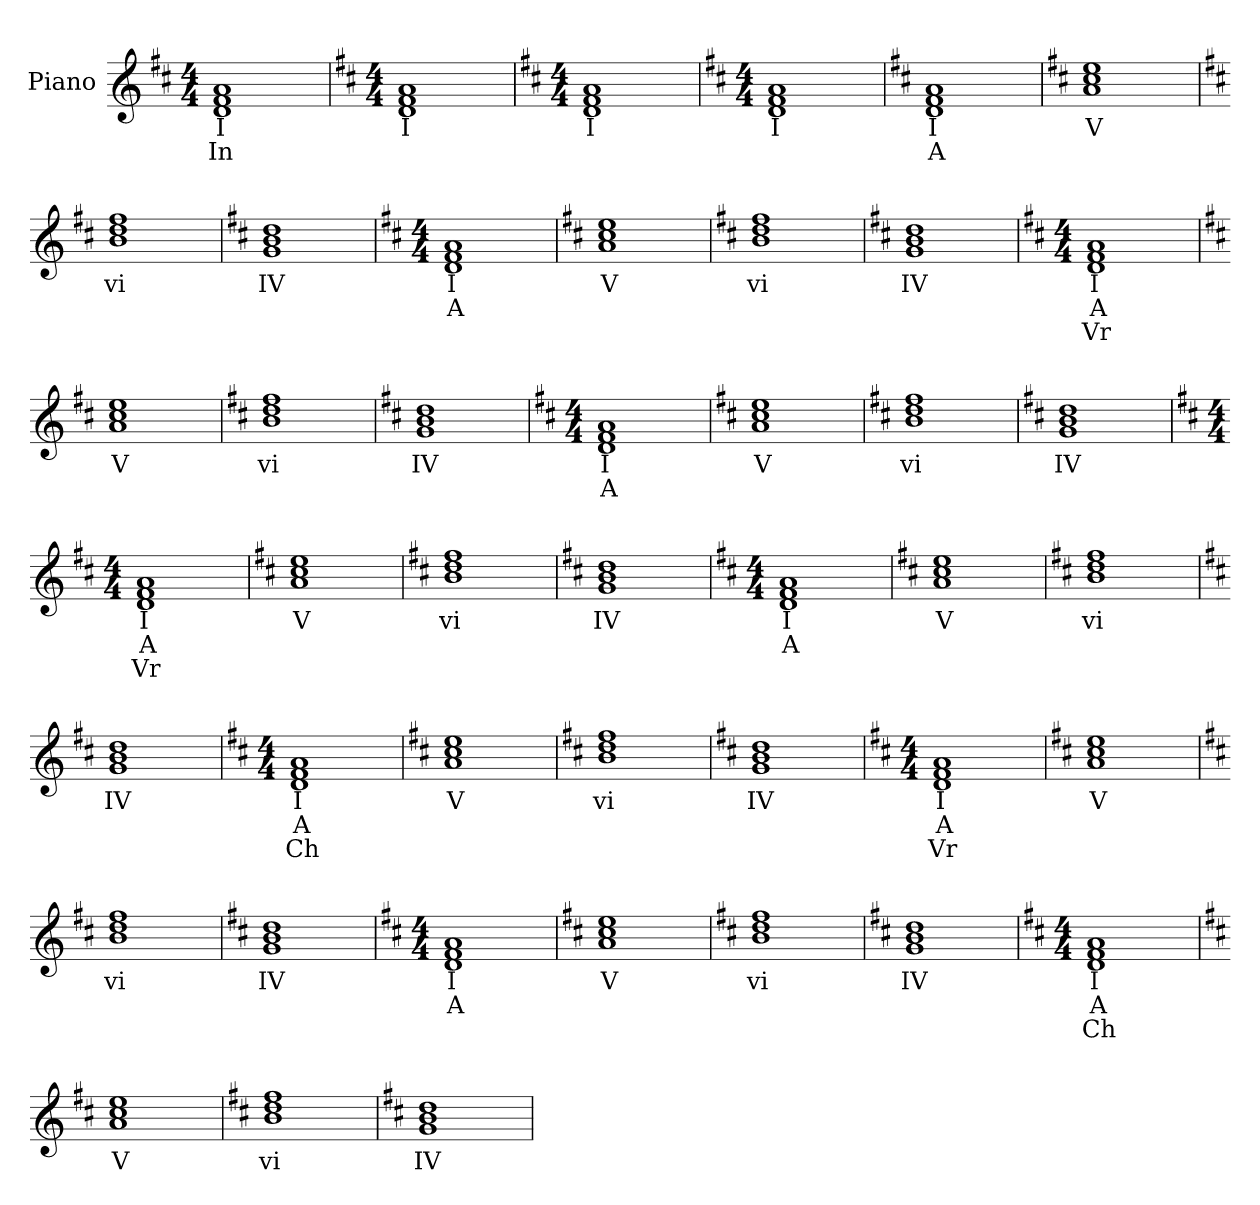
**kern	**text	**text	**text
*part1	*part1	*part1	*part1
*staff1	*staff1	*staff1	*staff1
*I"Piano	*	*	*
*I'Pno	*	*	*
*k[f#c#]	*	*	*
*D:	*	*	*
*M4/4	*	*	*
=	=	=	=
1d 1f# 1a	I	In	.
=	=	=	=
*k[f#c#]	*	*	*
*D:	*	*	*
*M4/4	*	*	*
1d 1f# 1a	I	.	.
=	=	=	=
*k[f#c#]	*	*	*
*D:	*	*	*
*M4/4	*	*	*
1d 1f# 1a	I	.	.
=	=	=	=
*k[f#c#]	*	*	*
*D:	*	*	*
*M4/4	*	*	*
1d 1f# 1a	I	.	.
=	=	=	=
*k[f#c#]	*	*	*
*D:	*	*	*
1d 1f# 1a	I	A	.
=	=	=	=
*k[f#c#]	*	*	*
*D:	*	*	*
1a 1cc# 1ee	V	.	.
=	=	=	=
*k[f#c#]	*	*	*
*D:	*	*	*
1b 1dd 1ff#	vi	.	.
=	=	=	=
*k[f#c#]	*	*	*
*D:	*	*	*
1g 1b 1dd	IV	.	.
=	=	=	=
*k[f#c#]	*	*	*
*D:	*	*	*
*M4/4	*	*	*
1d 1f# 1a	I	A	.
=	=	=	=
*k[f#c#]	*	*	*
*D:	*	*	*
1a 1cc# 1ee	V	.	.
=	=	=	=
*k[f#c#]	*	*	*
*D:	*	*	*
1b 1dd 1ff#	vi	.	.
=	=	=	=
*k[f#c#]	*	*	*
*D:	*	*	*
1g 1b 1dd	IV	.	.
=	=	=	=
*k[f#c#]	*	*	*
*D:	*	*	*
*M4/4	*	*	*
1d 1f# 1a	I	A	Vr
=	=	=	=
*k[f#c#]	*	*	*
*D:	*	*	*
1a 1cc# 1ee	V	.	.
=	=	=	=
*k[f#c#]	*	*	*
*D:	*	*	*
1b 1dd 1ff#	vi	.	.
=	=	=	=
*k[f#c#]	*	*	*
*D:	*	*	*
1g 1b 1dd	IV	.	.
=	=	=	=
*k[f#c#]	*	*	*
*D:	*	*	*
*M4/4	*	*	*
1d 1f# 1a	I	A	.
=	=	=	=
*k[f#c#]	*	*	*
*D:	*	*	*
1a 1cc# 1ee	V	.	.
=	=	=	=
*k[f#c#]	*	*	*
*D:	*	*	*
1b 1dd 1ff#	vi	.	.
=	=	=	=
*k[f#c#]	*	*	*
*D:	*	*	*
1g 1b 1dd	IV	.	.
=	=	=	=
*k[f#c#]	*	*	*
*D:	*	*	*
*M4/4	*	*	*
1d 1f# 1a	I	A	Vr
=	=	=	=
*k[f#c#]	*	*	*
*D:	*	*	*
1a 1cc# 1ee	V	.	.
=	=	=	=
*k[f#c#]	*	*	*
*D:	*	*	*
1b 1dd 1ff#	vi	.	.
=	=	=	=
*k[f#c#]	*	*	*
*D:	*	*	*
1g 1b 1dd	IV	.	.
=	=	=	=
*k[f#c#]	*	*	*
*D:	*	*	*
*M4/4	*	*	*
1d 1f# 1a	I	A	.
=	=	=	=
*k[f#c#]	*	*	*
*D:	*	*	*
1a 1cc# 1ee	V	.	.
=	=	=	=
*k[f#c#]	*	*	*
*D:	*	*	*
1b 1dd 1ff#	vi	.	.
=	=	=	=
*k[f#c#]	*	*	*
*D:	*	*	*
1g 1b 1dd	IV	.	.
=	=	=	=
*k[f#c#]	*	*	*
*D:	*	*	*
*M4/4	*	*	*
1d 1f# 1a	I	A	Ch
=	=	=	=
*k[f#c#]	*	*	*
*D:	*	*	*
1a 1cc# 1ee	V	.	.
=	=	=	=
*k[f#c#]	*	*	*
*D:	*	*	*
1b 1dd 1ff#	vi	.	.
=	=	=	=
*k[f#c#]	*	*	*
*D:	*	*	*
1g 1b 1dd	IV	.	.
=	=	=	=
*k[f#c#]	*	*	*
*D:	*	*	*
*M4/4	*	*	*
1d 1f# 1a	I	A	Vr
=	=	=	=
*k[f#c#]	*	*	*
*D:	*	*	*
1a 1cc# 1ee	V	.	.
=	=	=	=
*k[f#c#]	*	*	*
*D:	*	*	*
1b 1dd 1ff#	vi	.	.
=	=	=	=
*k[f#c#]	*	*	*
*D:	*	*	*
1g 1b 1dd	IV	.	.
=	=	=	=
*k[f#c#]	*	*	*
*D:	*	*	*
*M4/4	*	*	*
1d 1f# 1a	I	A	.
=	=	=	=
*k[f#c#]	*	*	*
*D:	*	*	*
1a 1cc# 1ee	V	.	.
=	=	=	=
*k[f#c#]	*	*	*
*D:	*	*	*
1b 1dd 1ff#	vi	.	.
=	=	=	=
*k[f#c#]	*	*	*
*D:	*	*	*
1g 1b 1dd	IV	.	.
=	=	=	=
*k[f#c#]	*	*	*
*D:	*	*	*
*M4/4	*	*	*
1d 1f# 1a	I	A	Ch
=	=	=	=
*k[f#c#]	*	*	*
*D:	*	*	*
1a 1cc# 1ee	V	.	.
=	=	=	=
*k[f#c#]	*	*	*
*D:	*	*	*
1b 1dd 1ff#	vi	.	.
=	=	=	=
*k[f#c#]	*	*	*
*D:	*	*	*
1g 1b 1dd	IV	.	.
=	=	=	=
*-	*-	*-	*-
